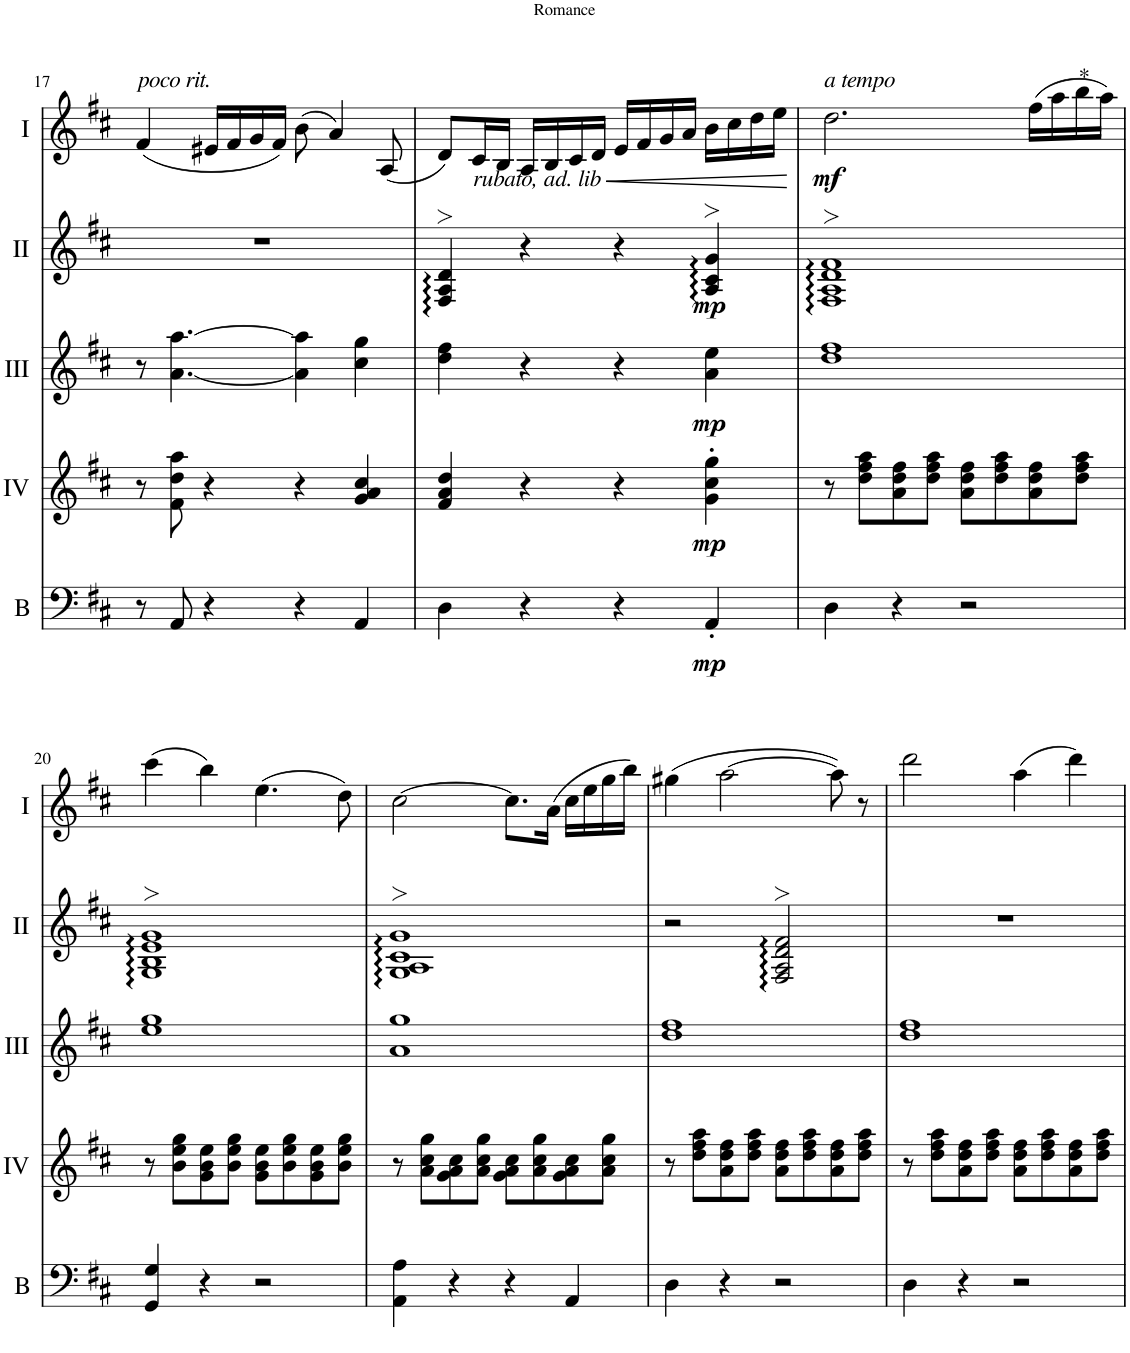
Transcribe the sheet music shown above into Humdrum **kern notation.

**kern	**dynam	**kern	**dynam	**kern	**dynam	**kern	**dynam	**kern	**dynam
*part5	*part5	*part4	*part4	*part3	*part3	*part2	*part2	*part1	*part1
*staff5	*staff5	*staff4	*staff4	*staff3	*staff3	*staff2	*staff2	*staff1	*staff1
*I"Bass	*	*I"Acc. 4	*	*I"Acc. 3	*	*I"Acc. 2	*	*I"Acc. 1	*
*I'B	*	*	*	*	*	*	*	*	*
!!LO:PB:g=z
*clefF4	*	*clefG2	*	*clefG2	*	*clefG2	*	*clefG2	*
*Trd7c12	*	*Trd7c12	*	*Trd7c12	*	*	*	*	*
*k[f#c#]	*	*k[f#c#]	*	*k[f#c#]	*	*k[f#c#]	*	*k[f#c#]	*
*M4/4	*	*M4/4	*	*M4/4	*	*M4/4	*	*M4/4	*
*met(c)	*	*met(c)	*	*met(c)	*	*met(c)	*	*met(c)	*
=17	=17	=17	=17	=17	=17	=17	=17	=17	=17
!	!	!	!	!	!	!	!	!LO:TX:a:i:t=poco rit.	!
8r	.	8r	.	8r	.	1r	.	(4f#/	.
8AA/	.	8f#\ 8dd\ 8aa\	.	[4.a\ [4.aa\	.	.	.	.	.
4r	.	4r	.	.	.	.	.	16e#X/LL	.
.	.	.	.	.	.	.	.	16f#/	.
.	.	.	.	.	.	.	.	16g/	.
.	.	.	.	.	.	.	.	16f#/JJ)	.
4r	.	4r	.	4a\] 4aa\]	.	.	.	(8b\	.
.	.	.	.	.	.	.	.	4a/)	.
4AA/	.	4g/ 4a/ 4cc#/	.	4cc#\ 4gg\	.	.	.	.	.
.	.	.	.	.	.	.	.	(8A/	.
=18	=18	=18	=18	=18	=18	=18	=18	=18	=18
4D\	.	4f#/ 4a/ 4dd/	.	4dd\ 4ff#\	.	4F#/> 4A/> 4d/>	.	8d/L)	.
!	!	!	!	!	!	!	!	!LO:TX:b:i:t=rubato, ad. lib	!
!	!	!	!	!	!	!	!	!	!LO:HP:b
.	.	.	.	.	.	.	.	16c#/L	<
.	.	.	.	.	.	.	.	16B/JJ	.
4r	.	4r	.	4r	.	4r	.	16A/LL	.
.	.	.	.	.	.	.	.	16B/	.
.	.	.	.	.	.	.	.	16c#/	.
.	.	.	.	.	.	.	.	16d/JJ	.
4r	.	4r	.	4r	.	4r	.	16e/LL	.
.	.	.	.	.	.	.	.	16f#/	.
.	.	.	.	.	.	.	.	16g/	.
.	.	.	.	.	.	.	.	16a/JJ	.
!	!LO:DY:b	!	!LO:DY:b	!	!LO:DY:b	!	!LO:DY:b	!	!
4AA'/	mp	4g\' 4cc#\' 4gg\'	mp	4a\ 4ee\	mp	4A/> 4c#/> 4g/>	mp	16b\LL	.
.	.	.	.	.	.	.	.	16cc#\	.
.	.	.	.	.	.	.	.	16dd\	.
.	.	.	.	.	.	.	.	16ee\JJ	.
.	.	.	.	.	.	.	.	.	[
=19	=19	=19	=19	=19	=19	=19	=19	=19	=19
!	!	!	!	!	!	!	!	!LO:TX:a:i:t=a tempo	!
!	!	!	!	!	!	!	!	!	!LO:DY:b
4D\	.	8r	.	1dd 1ff#	.	1F#> 1A> 1d> 1f#>	.	2.dd\	mf
.	.	8dd\ 8ff#\ 8aa\L	.	.	.	.	.	.	.
4r	.	8a\ 8dd\ 8ff#\	.	.	.	.	.	.	.
.	.	8dd\ 8ff#\ 8aa\J	.	.	.	.	.	.	.
2r	.	8a\ 8dd\ 8ff#\L	.	.	.	.	.	.	.
.	.	8dd\ 8ff#\ 8aa\	.	.	.	.	.	.	.
.	.	8a\ 8dd\ 8ff#\	.	.	.	.	.	(16ff#\LL	.
.	.	.	.	.	.	.	.	16aa\	.
!	!	!	!	!	!	!	!	!LO:TX:a:t=*	!
.	.	8dd\ 8ff#\ 8aa\J	.	.	.	.	.	16bb\	.
.	.	.	.	.	.	.	.	16aa\JJ)	.
!!LO:LB:g=z
=20	=20	=20	=20	=20	=20	=20	=20	=20	=20
4GG/ 4G/	.	8r	.	1ee 1gg	.	1G> 1B> 1e> 1g>	.	(4ccc#\	.
.	.	8b\ 8ee\ 8gg\L	.	.	.	.	.	.	.
4r	.	8g\ 8b\ 8ee\	.	.	.	.	.	4bb\)	.
.	.	8b\ 8ee\ 8gg\J	.	.	.	.	.	.	.
2r	.	8g\ 8b\ 8ee\L	.	.	.	.	.	(4.ee\	.
.	.	8b\ 8ee\ 8gg\	.	.	.	.	.	.	.
.	.	8g\ 8b\ 8ee\	.	.	.	.	.	.	.
.	.	8b\ 8ee\ 8gg\J	.	.	.	.	.	8dd\)	.
=21	=21	=21	=21	=21	=21	=21	=21	=21	=21
4AA\ 4A\	.	8r	.	1a 1gg	.	1G> 1A> 1c#> 1g>	.	[2cc#\	.
.	.	8a\ 8cc#\ 8gg\L	.	.	.	.	.	.	.
4r	.	8g\ 8a\ 8cc#\	.	.	.	.	.	.	.
.	.	8a\ 8cc#\ 8gg\J	.	.	.	.	.	.	.
4r	.	8g\ 8a\ 8cc#\L	.	.	.	.	.	8.cc#\L]	.
.	.	8a\ 8cc#\ 8gg\	.	.	.	.	.	.	.
.	.	.	.	.	.	.	.	(16a\Jk	.
4AA/	.	8g\ 8a\ 8cc#\	.	.	.	.	.	16cc#\LL	.
.	.	.	.	.	.	.	.	16ee\	.
.	.	8a\ 8cc#\ 8gg\J	.	.	.	.	.	16gg\	.
.	.	.	.	.	.	.	.	16bb\JJ)	.
=22	=22	=22	=22	=22	=22	=22	=22	=22	=22
4D\	.	8r	.	1dd 1ff#	.	2r	.	(4gg#X\	.
.	.	8dd\ 8ff#\ 8aa\L	.	.	.	.	.	.	.
4r	.	8a\ 8dd\ 8ff#\	.	.	.	.	.	[2aa\	.
.	.	8dd\ 8ff#\ 8aa\J	.	.	.	.	.	.	.
2r	.	8a\ 8dd\ 8ff#\L	.	.	.	2F#/> 2A/> 2d/> 2f#/>	.	.	.
.	.	8dd\ 8ff#\ 8aa\	.	.	.	.	.	.	.
.	.	8a\ 8dd\ 8ff#\	.	.	.	.	.	8aa\])	.
.	.	8dd\ 8ff#\ 8aa\J	.	.	.	.	.	8r	.
=23	=23	=23	=23	=23	=23	=23	=23	=23	=23
4D\	.	8r	.	1dd 1ff#	.	1r	.	2ddd\	.
.	.	8dd\ 8ff#\ 8aa\L	.	.	.	.	.	.	.
4r	.	8a\ 8dd\ 8ff#\	.	.	.	.	.	.	.
.	.	8dd\ 8ff#\ 8aa\J	.	.	.	.	.	.	.
2r	.	8a\ 8dd\ 8ff#\L	.	.	.	.	.	(4aa\	.
.	.	8dd\ 8ff#\ 8aa\	.	.	.	.	.	.	.
.	.	8a\ 8dd\ 8ff#\	.	.	.	.	.	4ddd\)	.
.	.	8dd\ 8ff#\ 8aa\J	.	.	.	.	.	.	.
=	=	=	=	=	=	=	=	=	=
*-	*-	*-	*-	*-	*-	*-	*-	*-	*-
